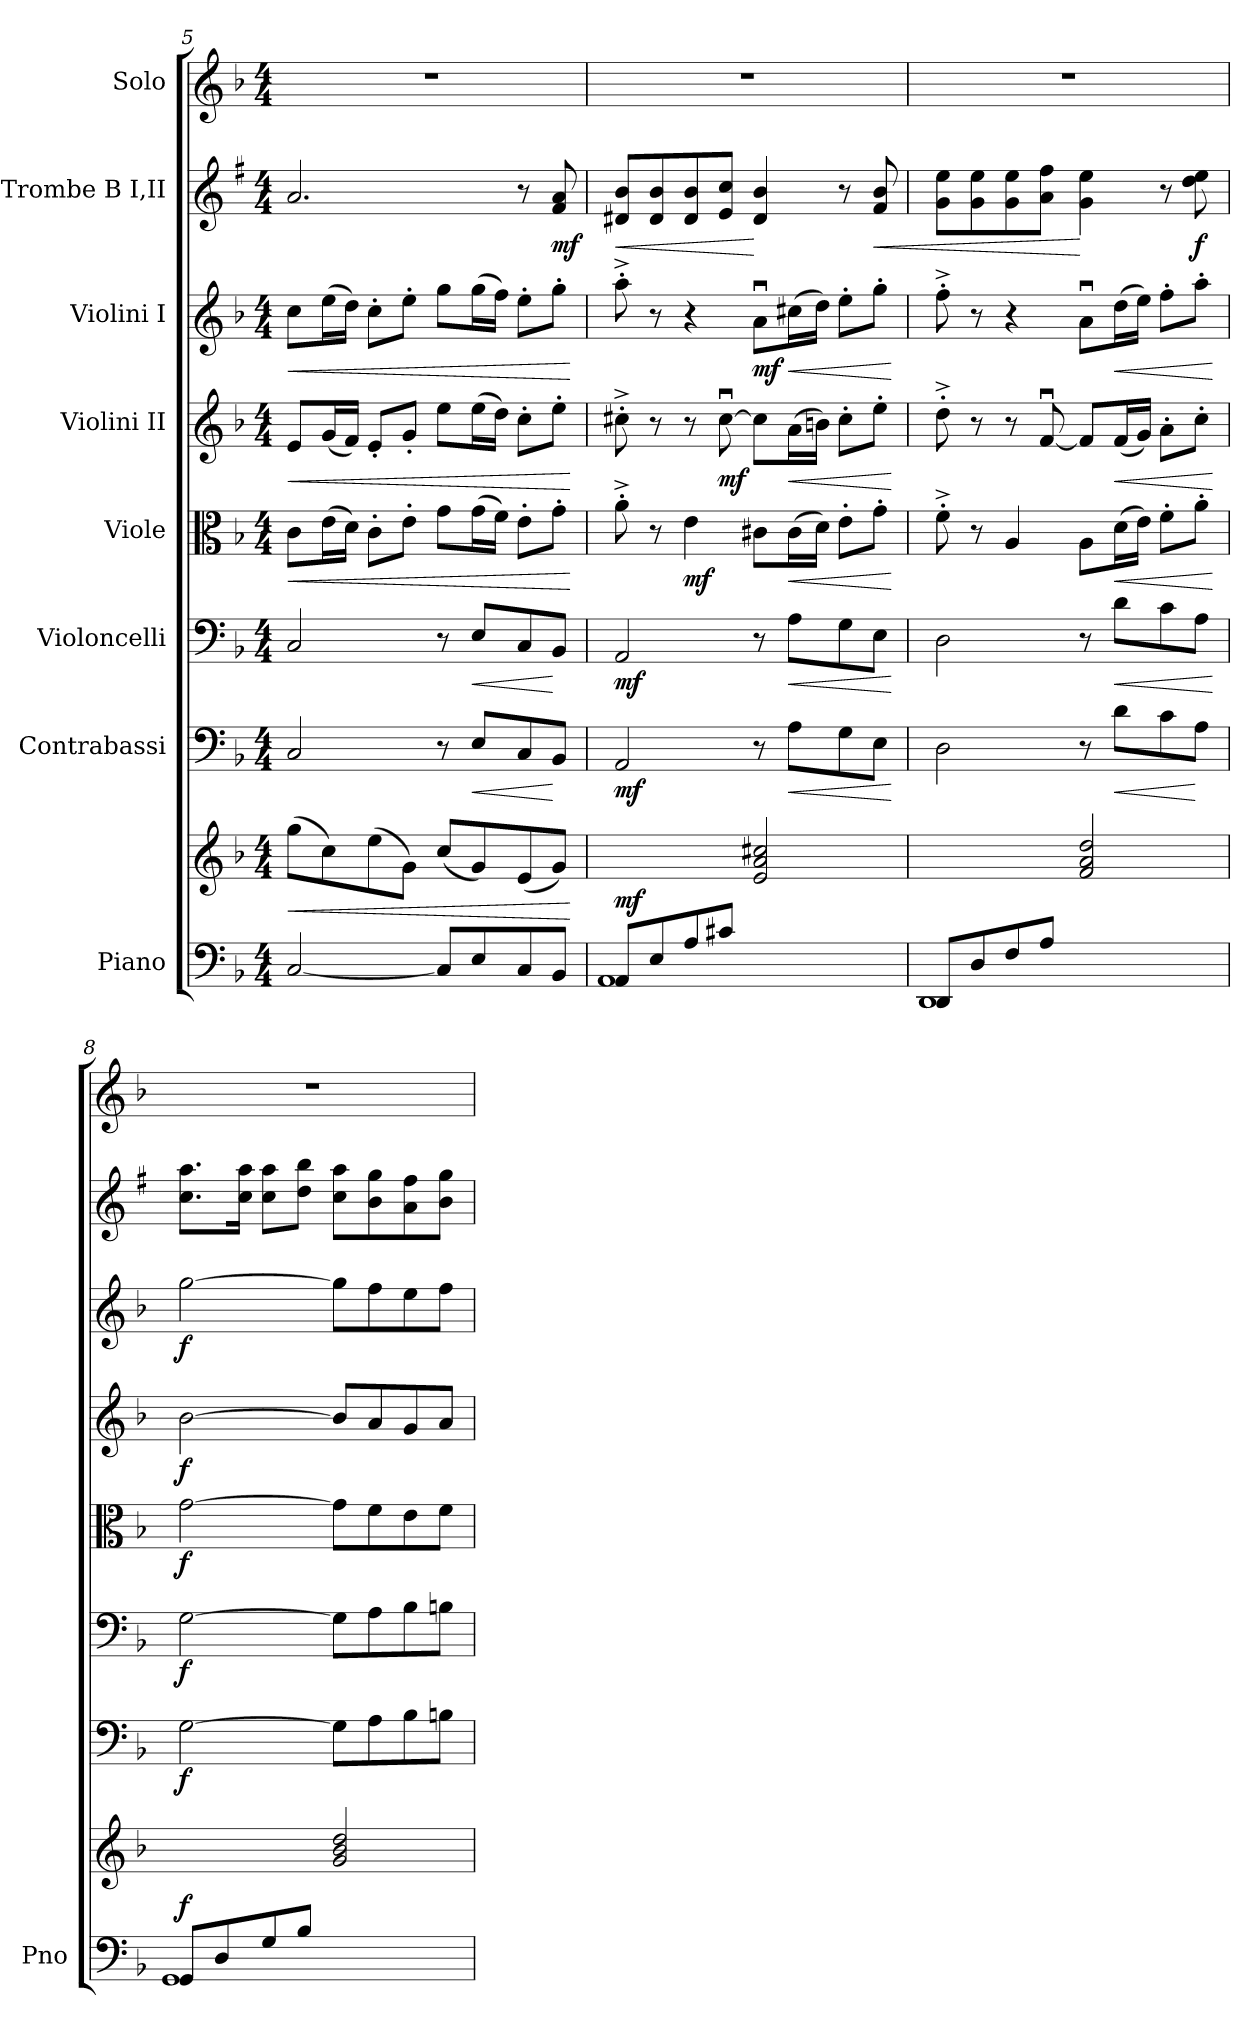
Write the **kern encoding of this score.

**kern	**kern	**dynam	**kern	**dynam	**kern	**dynam	**kern	**dynam	**kern	**dynam	**kern	**dynam	**kern	**dynam	**kern
*part8	*part8	*part8	*part7	*part7	*part6	*part6	*part5	*part5	*part4	*part4	*part3	*part3	*part2	*part2	*part1
*staff9	*staff8	*staff8/9	*staff7	*staff7	*staff6	*staff6	*staff5	*staff5	*staff4	*staff4	*staff3	*staff3	*staff2	*staff2	*staff1
*I"Piano	*	*	*I"Contrabassi	*	*I"Violoncelli	*	*I"Viole	*	*I"Violini II	*	*I"Violini I	*	*I"Trombe B I,II	*	*I"Solo
*I'Pno	*	*	*	*	*	*	*	*	*	*	*	*	*	*	*
!!LO:LB:g=z
*clefF4	*clefG2	*	*clefF4	*	*clefF4	*	*clefC3	*	*clefG2	*	*clefG2	*	*clefG2	*	*clefG2
*	*	*	*ITrd7c12	*	*	*	*	*	*	*	*	*	*ITrd1c2	*	*
*k[b-]	*k[b-]	*	*k[b-]	*	*k[b-]	*	*k[b-]	*	*k[b-]	*	*k[b-]	*	*k[b-]	*	*k[b-]
*F:	*F:	*	*F:	*	*F:	*	*F:	*	*F:	*	*F:	*	*F:	*	*F:
*M4/4	*M4/4	*	*M4/4	*	*M4/4	*	*M4/4	*	*M4/4	*	*M4/4	*	*M4/4	*	*M4/4
=5	=5	=5	=5	=5	=5	=5	=5	=5	=5	=5	=5	=5	=5	=5	=5
!	!	!LO:HP:b	!	!	!	!	!	!LO:HP:b	!	!LO:HP:b	!	!LO:HP:b	!	!	!
[2C/	(>8gg\L	<	2CC/	.	2C/	.	8c\L	<	8e/L	<	8cc\L	<	2.g/	.	1r
.	8cc\)	.	.	.	.	.	(>16e\L	.	(<16g/L	.	(>16ee\L	.	.	.	.
.	.	.	.	.	.	.	16d\JJ)	.	16f/JJ)	.	16dd\JJ)	.	.	.	.
.	(>8ee\	.	.	.	.	.	8c'>\L	.	8e'</L	.	8cc'>\L	.	.	.	.
.	8g\J)	.	.	.	.	.	8e'>\J	.	8g'</J	.	8ee'>\J	.	.	.	.
8C/L]	(<8cc/L	.	8r	.	8r	.	8g\L	.	8ee\L	.	8gg\L	.	.	.	.
!	!	!	!	!LO:HP:b	!	!LO:HP:b	!	!	!	!	!	!	!	!	!
8E/	8g/)	.	8EE/L	<	8E/L	<	(>16g\L	.	(>16ee\L	.	(>16gg\L	.	.	.	.
.	.	.	.	.	.	.	16f\JJ)	.	16dd\JJ)	.	16ff\JJ)	.	.	.	.
8C/	(<8e/	.	8CC/	.	8C/	.	8e'>\L	.	8cc'>\L	.	8ee'>\L	.	8r	.	.
!	!	!	!	!	!	!	!	!	!	!	!	!	!	!LO:DY:b	!
8BB-/J	8g/J)	.	8BBB-/J	[	8BB-/J	[	8g'>\J	.	8ee'>\J	.	8gg'>\J	.	8e/ 8g/	mf	.
.	.	[	.	.	.	.	.	[	.	[	.	[	.	.	.
=6	=6	=6	=6	=6	=6	=6	=6	=6	=6	=6	=6	=6	=6	=6	=6
*^	*^	*	*	*	*	*	*	*	*	*	*	*	*	*	*
!	!	!	!	!LO:DY:a=2	!	!LO:DY:b	!	!LO:DY:b	!	!	!	!	!	!	!	!LO:HP:b	!
8AA/L	1AA	1ryy	2ryy	mf	2AAA/	mf	2AA/	mf	8a^>'>\	.	8cc#X^>'>\	.	8aa^>'>\	.	8c#X/ 8a/L	<	1r
8E/	.	.	.	.	.	.	.	.	8r	.	8r	.	8r	.	8c#/ 8a/	.	.
!	!	!	!	!	!	!	!	!	!	!LO:DY:b	!	!	!	!	!	!	!
8A/	.	.	.	.	.	.	.	.	4e\	mf	8r	.	4r	.	8c#/ 8a/	.	.
!	!	!	!	!	!	!	!	!	!	!	!	!LO:DY:b	!	!	!	!	!
8c#X/J	.	.	.	.	.	.	.	.	.	.	[8cc#u>\	mf	.	.	8d/ 8b-/J	.	.
!	!	!	!	!	!	!	!	!	!	!	!	!	!	!LO:DY:b	!	!	!
2ryy	.	.	2e/ 2a/ 2cc#X/	.	8r	.	8r	.	8c#X\L	.	8cc#\L]	.	8au>\L	mf	4c#/ 4a/	[	.
!	!	!	!	!	!	!LO:HP:b	!	!LO:HP:b	!	!LO:HP:b	!	!LO:HP:b	!	!LO:HP:b	!	!	!
.	.	.	.	.	8AA\L	<	8A\L	<	(>16c#\L	<	(>16a\L	<	(>16cc#X\L	<	.	.	.
.	.	.	.	.	.	.	.	.	16d\JJ)	.	16bn\JJ)	.	16dd\JJ)	.	.	.	.
.	.	.	.	.	8GG\	.	8G\	.	8e'>\L	.	8cc#'>\L	.	8ee'>\L	.	8r	.	.
!	!	!	!	!	!	!	!	!	!	!	!	!	!	!	!	!LO:HP:b	!
.	.	.	.	.	8EE\J	.	8E\J	.	8g'>\J	.	8ee'>\J	.	8gg'>\J	.	8e/ 8a/	<	.
*v	*v	*	*	*	*	*	*	*	*	*	*	*	*	*	*	*	*
*	*v	*v	*	*	*	*	*	*	*	*	*	*	*	*	*	*
.	.	.	.	[	.	[	.	[	.	[	.	[	.	.	.
=7	=7	=7	=7	=7	=7	=7	=7	=7	=7	=7	=7	=7	=7	=7	=7
*^	*^	*	*	*	*	*	*	*	*	*	*	*	*	*	*
8DD/L	1DD	1ryy	2ryy	.	2DD\	.	2D\	.	8f^>'>\	.	8dd^>'>\	.	8ff^>'>\	.	8f\ 8dd\L	.	1r
8D/	.	.	.	.	.	.	.	.	8r	.	8r	.	8r	.	8f\ 8dd\	.	.
8F/	.	.	.	.	.	.	.	.	4A/	.	8r	.	4r	.	8f\ 8dd\	.	.
8A/J	.	.	.	.	.	.	.	.	.	.	[8fu>/	.	.	.	8g\ 8ee\J	.	.
2ryy	.	.	2f/ 2a/ 2dd/	.	8r	.	8r	.	8A\L	.	8f/L]	.	8au>\L	.	4f\ 4dd\	[	.
!	!	!	!	!	!	!LO:HP:b	!	!LO:HP:b	!	!LO:HP:b	!	!LO:HP:b	!	!LO:HP:b	!	!	!
.	.	.	.	.	8D\L	<	8d\L	<	(>16d\L	<	(<16f/L	<	(>16dd\L	<	.	.	.
.	.	.	.	.	.	.	.	.	16e\JJ)	.	16g/JJ)	.	16ee\JJ)	.	.	.	.
.	.	.	.	.	8C\	.	8c\	.	8f'>\L	.	8a'>\L	.	8ff'>\L	.	8r	.	.
!	!	!	!	!	!	!	!	!	!	!	!	!	!	!	!	!LO:DY:b	!
.	.	.	.	.	8AA\J	[	8A\J	.	8a'>\J	.	8cc'>\J	.	8aa'>\J	.	8cc\ 8dd\	f	.
*v	*v	*	*	*	*	*	*	*	*	*	*	*	*	*	*	*	*
*	*v	*v	*	*	*	*	*	*	*	*	*	*	*	*	*	*
.	.	.	.	.	.	[	.	[	.	[	.	[	.	.	.
!!LO:PB:g=z
=8	=8	=8	=8	=8	=8	=8	=8	=8	=8	=8	=8	=8	=8	=8	=8
*^	*^	*	*	*	*	*	*	*	*	*	*	*	*	*	*
!	!	!	!	!LO:DY:a=2	!	!LO:DY:b	!	!LO:DY:b	!	!LO:DY:b	!	!LO:DY:b	!	!LO:DY:b	!	!	!
8GG/L	1GG	1ryy	2ryy	f	[2GG\	f	[2G\	f	[2g\	f	[2b-\	f	[2gg\	f	8.b-\ 8.gg\L	.	1r
8D/	.	.	.	.	.	.	.	.	.	.	.	.	.	.	.	.	.
.	.	.	.	.	.	.	.	.	.	.	.	.	.	.	16b-\ 16gg\Jk	.	.
8G/	.	.	.	.	.	.	.	.	.	.	.	.	.	.	8b-\ 8gg\L	.	.
8B-/J	.	.	.	.	.	.	.	.	.	.	.	.	.	.	8cc\ 8aa\J	.	.
2ryy	.	.	2g/ 2b-/ 2dd/	.	8GG\L]	.	8G\L]	.	8g\L]	.	8b-/L]	.	8gg\L]	.	8b-\ 8gg\L	.	.
.	.	.	.	.	8AA\	.	8A\	.	8f\	.	8a/	.	8ff\	.	8a\ 8ff\	.	.
.	.	.	.	.	8BB-\	.	8B-\	.	8e\	.	8g/	.	8ee\	.	8g\ 8ee\	.	.
.	.	.	.	.	8BBn\J	.	8Bn\J	.	8f\J	.	8a/J	.	8ff\J	.	8a\ 8ff\J	.	.
*v	*v	*	*	*	*	*	*	*	*	*	*	*	*	*	*	*	*
*	*v	*v	*	*	*	*	*	*	*	*	*	*	*	*	*	*
=	=	=	=	=	=	=	=	=	=	=	=	=	=	=	=
*-	*-	*-	*-	*-	*-	*-	*-	*-	*-	*-	*-	*-	*-	*-	*-
